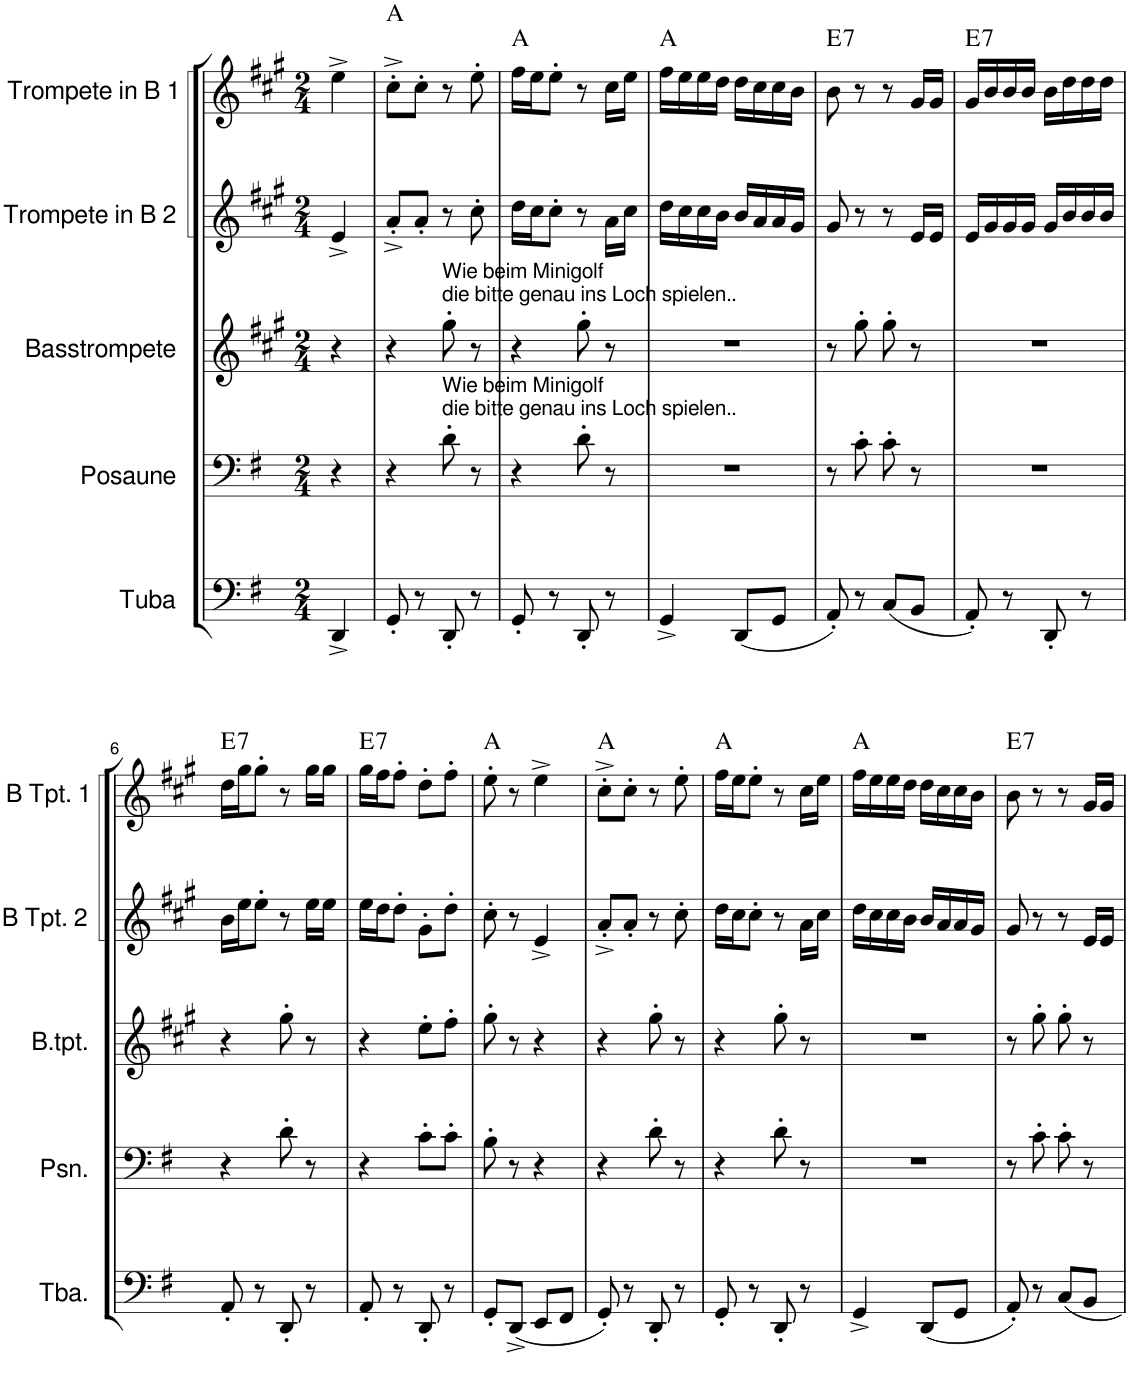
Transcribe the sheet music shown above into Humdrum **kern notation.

**kern	**kern	**kern	**kern	**kern	**harte
*part5	*part4	*part3	*part2	*part1	*part1
*staff5	*staff4	*staff3	*staff2	*staff1	*
*I"Tuba	*I"Posaune	*I"Basstrompete	*I"Trompete in B 2	*I"Trompete in B 1	*
*I'Tba.	*I'Psn.	*I'B.tpt.	*	*	*
*clefF4	*clefF4	*clefG2	*clefG2	*clefG2	*
*	*	*Trd8c14	*Trd1c2	*Trd1c2	*
*k[f#]	*k[f#]	*k[f#c#g#]	*k[f#c#g#]	*k[f#c#g#]	*
*M2/4	*M2/4	*M2/4	*M2/4	*M2/4	*
=	=	=	=	=	=
4DD^/	4r	4r	4e^/	4ee^\	.
=1	=1	=1	=1	=1	=1
!	!	!	!	!	!LO:H:n=1:kt=N.C.
8GG'/	4r	4r	8a'^/L	8cc#'^\L	N A:maj
8r	.	.	8a'/J	8cc#'\J	.
!	!	!LO:TX:a:t=Wie beim Minigolf	!	!	!
!	!	!LO:TX:a:t=die bitte genau ins Loch spielen..	!	!	!
!	!LO:TX:a:t=Wie beim Minigolf	!	!	!	!
!	!LO:TX:a:t=die bitte genau ins Loch spielen..	!	!	!	!
8DD'/	8d'\	8gg#'\	8r	8r	.
8r	8r	8r	8cc#'\	8ee'\	.
=2	=2	=2	=2	=2	=2
8GG'/	4r	4r	16dd\LL	16ff#\LL	A:maj
.	.	.	16cc#\J	16ee\J	.
8r	.	.	8cc#'\J	8ee'\J	.
8DD'/	8d'\	8gg#'\	8r	8r	.
8r	8r	8r	16a\LL	16cc#\LL	.
.	.	.	16cc#\JJ	16ee\JJ	.
=3	=3	=3	=3	=3	=3
4GG^/	2r	2r	16dd\LL	16ff#\LL	A:maj
.	.	.	16cc#\	16ee\	.
.	.	.	16cc#\	16ee\	.
.	.	.	16b\JJ	16dd\JJ	.
(8DD/L	.	.	16b/LL	16dd\LL	.
.	.	.	16a/	16cc#\	.
8GG/J	.	.	16a/	16cc#\	.
.	.	.	16g#/JJ	16b\JJ	.
=4	=4	=4	=4	=4	=4
!	!	!	!	!	!LO:H:kt=7
8AA'/)	8r	8r	8g#/	8b\	E:7
8r	8c'\	8gg#'\	8r	8r	.
(8C/L	8c'\	8gg#'\	8r	8r	.
8BB/J	8r	8r	16e/LL	16g#/LL	.
.	.	.	16e/JJ	16g#/JJ	.
=5	=5	=5	=5	=5	=5
!	!	!	!	!	!LO:H:kt=7
8AA'/)	2r	2r	16e/LL	16g#/LL	E:7
.	.	.	16g#/	16b/	.
8r	.	.	16g#/	16b/	.
.	.	.	16g#/JJ	16b/JJ	.
8DD'/	.	.	16g#/LL	16b\LL	.
.	.	.	16b/	16dd\	.
8r	.	.	16b/	16dd\	.
.	.	.	16b/JJ	16dd\JJ	.
!!LO:LB:g=z
=6	=6	=6	=6	=6	=6
!	!	!	!	!	!LO:H:kt=7
8AA'/	4r	4r	16b\LL	16dd\LL	E:7
.	.	.	16ee\J	16gg#\J	.
8r	.	.	8ee'\J	8gg#'\J	.
8DD'/	8d'\	8gg#'\	8r	8r	.
8r	8r	8r	16ee\LL	16gg#\LL	.
.	.	.	16ee\JJ	16gg#\JJ	.
=7	=7	=7	=7	=7	=7
!	!	!	!	!	!LO:H:kt=7
8AA'/	4r	4r	16ee\LL	16gg#\LL	E:7
.	.	.	16dd\J	16ff#\J	.
8r	.	.	8dd'\J	8ff#'\J	.
8DD'/	8c'\L	8ee'\L	8g#'\L	8dd'\L	.
8r	8c'\J	8ff#'\J	8dd'\J	8ff#'\J	.
=8	=8	=8	=8	=8	=8
8GG'/L	8B'\	8gg#'\	8cc#'\	8ee'\	A:maj
(8DD^/J	8r	8r	8r	8r	.
8EE/L	4r	4r	4e^/	4ee^\	.
8FF#/J	.	.	.	.	.
=9	=9	=9	=9	=9	=9
8GG'/)	4r	4r	8a'^/L	8cc#'^\L	A:maj
8r	.	.	8a'/J	8cc#'\J	.
8DD'/	8d'\	8gg#'\	8r	8r	.
8r	8r	8r	8cc#'\	8ee'\	.
=10	=10	=10	=10	=10	=10
8GG'/	4r	4r	16dd\LL	16ff#\LL	A:maj
.	.	.	16cc#\J	16ee\J	.
8r	.	.	8cc#'\J	8ee'\J	.
8DD'/	8d'\	8gg#'\	8r	8r	.
8r	8r	8r	16a\LL	16cc#\LL	.
.	.	.	16cc#\JJ	16ee\JJ	.
=11	=11	=11	=11	=11	=11
4GG^/	2r	2r	16dd\LL	16ff#\LL	A:maj
.	.	.	16cc#\	16ee\	.
.	.	.	16cc#\	16ee\	.
.	.	.	16b\JJ	16dd\JJ	.
(8DD/L	.	.	16b/LL	16dd\LL	.
.	.	.	16a/	16cc#\	.
8GG/J	.	.	16a/	16cc#\	.
.	.	.	16g#/JJ	16b\JJ	.
=12	=12	=12	=12	=12	=12
!	!	!	!	!	!LO:H:kt=7
8AA'/)	8r	8r	8g#/	8b\	E:7
8r	8c'\	8gg#'\	8r	8r	.
8C/L	8c'\	8gg#'\	8r	8r	.
8BB/J	8r	8r	16e/LL	16g#/LL	.
.	.	.	16e/JJ	16g#/JJ	.
=	=	=	=	=	=
*-	*-	*-	*-	*-	*-
